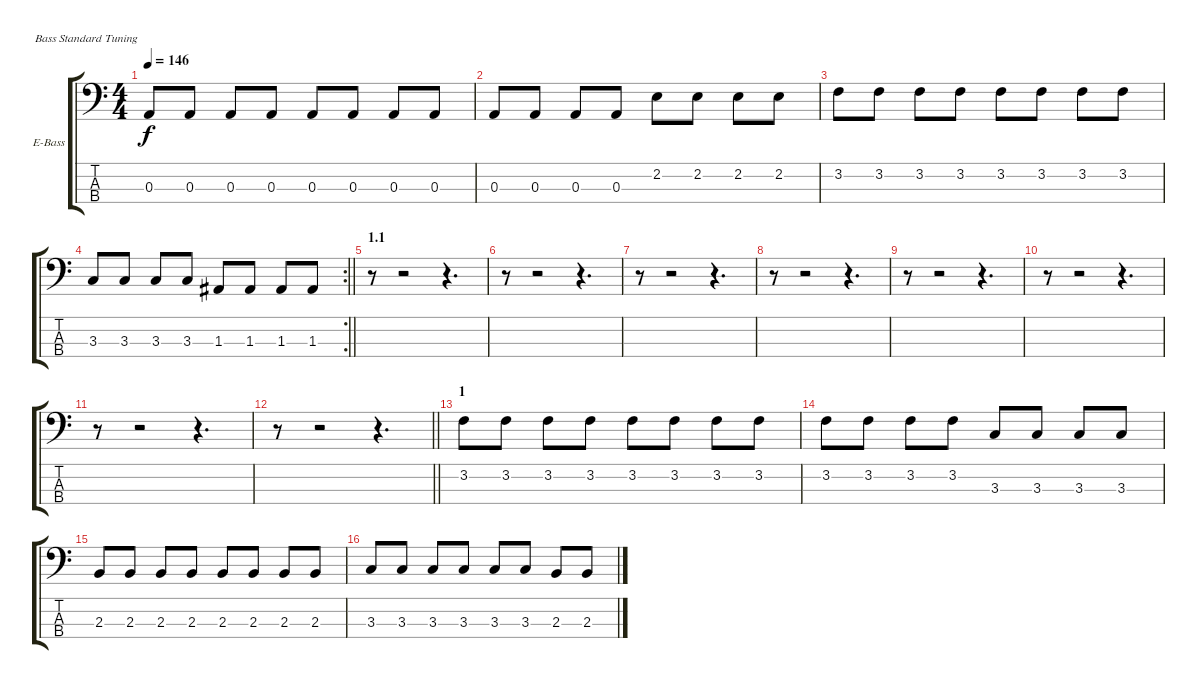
\bracketExtendMode groupsimilarinstruments
\firstSystemTrackNameOrientation horizontal
\otherSystemsTrackNameOrientation horizontal
\track ("E-Bass" "E-Bass") {instrument electricbassfinger}
\staff {score tabs}
\tuning (G2 D2 A1 E1)
\ts (4 4)
\tempo 146
\clef f4
\ks c
0.3.8{dy f} 0.3.8 0.3.8 0.3.8 0.3.8 0.3.8 0.3.8 0.3.8 |
0.3.8 0.3.8 0.3.8 0.3.8 2.2.8 2.2.8 2.2.8 2.2.8 |
3.2.8 3.2.8 3.2.8 3.2.8 3.2.8 3.2.8 3.2.8 3.2.8 |
\rc 2
\barLineRight lightlight
3.3.8 3.3.8 3.3.8 3.3.8 1.3.8 1.3.8 1.3.8 1.3.8 |
\section ("" "1.1")
r.8 r.2 r.4{d} |
r.8 r.2 r.4{d} |
r.8 r.2 r.4{d} |
r.8 r.2 r.4{d} |
r.8 r.2 r.4{d} |
r.8 r.2 r.4{d} |
r.8 r.2 r.4{d} |
\barLineRight lightlight
r.8 r.2 r.4{d} |
\section ("" "1")
3.2.8 3.2.8 3.2.8 3.2.8 3.2.8 3.2.8 3.2.8 3.2.8 |
3.2.8 3.2.8 3.2.8 3.2.8 3.3.8 3.3.8 3.3.8 3.3.8 |
2.3.8 2.3.8 2.3.8 2.3.8 2.3.8 2.3.8 2.3.8 2.3.8 |
3.3.8 3.3.8 3.3.8 3.3.8 3.3.8 3.3.8 2.3.8 2.3.8
